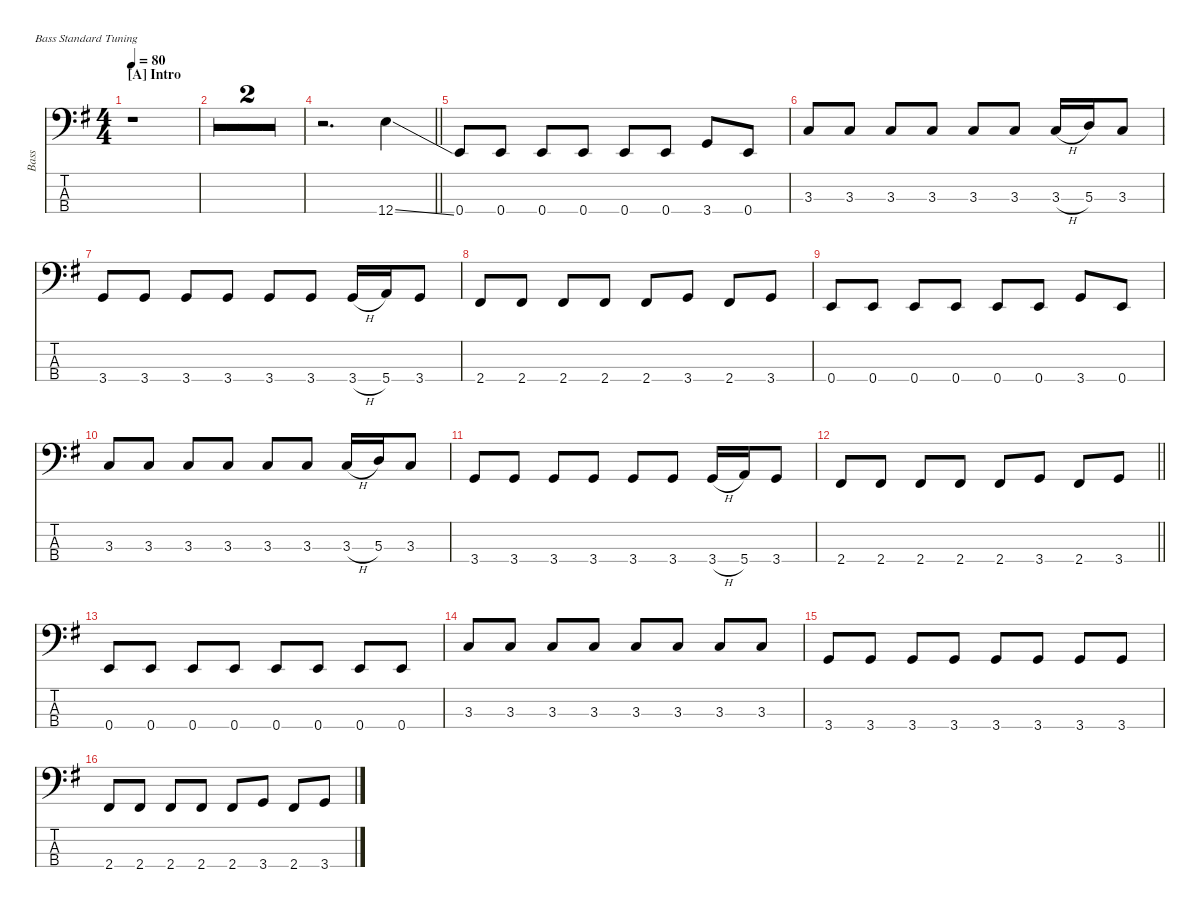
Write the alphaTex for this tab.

\hideDynamics
\bracketExtendMode nobrackets
\otherSystemsTrackNameOrientation horizontal
\track ("Bass" "Bass") {defaultSystemsLayout 8 multiBarRest instrument electricbassfinger}
\staff {score tabs}
\tuning (G2 D2 A1 E1)
\ts (4 4)
\section ("A" "Intro")
\tempo 80
\clef f4
\ks g
r.1{dy f instrument electricbassfinger beam Down} |
r.1{beam Down} |
r.1{beam Down} |
\barLineRight lightlight
r.2{d beam Down} 12.4{ss acc forcenatural}.4{beam Down} |
0.4{acc forcenatural}.8{beam Up} 0.4{acc forcenatural}.8{beam Up} 0.4{acc forcenatural}.8{beam Up} 0.4{acc forcenatural}.8{beam Up} 0.4{acc forcenatural}.8{beam Up} 0.4{acc forcenatural}.8{beam Up} 3.4{acc forcenatural}.8{beam Up} 0.4{acc forcenatural}.8{beam Up} |
3.3{acc forcenatural}.8{beam Up} 3.3{acc forcenatural}.8{beam Up} 3.3{acc forcenatural}.8{beam Up} 3.3{acc forcenatural}.8{beam Up} 3.3{acc forcenatural}.8{beam Up} 3.3{acc forcenatural}.8{beam Up} 3.3{h acc forcenatural}.16{beam Up} 5.3{acc forcenatural}.16{beam Up} 3.3{acc forcenatural}.8{beam Up} |
3.4{acc forcenatural}.8{beam Up} 3.4{acc forcenatural}.8{beam Up} 3.4{acc forcenatural}.8{beam Up} 3.4{acc forcenatural}.8{beam Up} 3.4{acc forcenatural}.8{beam Up} 3.4{acc forcenatural}.8{beam Up} 3.4{h acc forcenatural}.16{beam Up} 5.4{acc forcenatural}.16{beam Up} 3.4{acc forcenatural}.8{beam Up} |
2.4{acc #}.8{beam Up} 2.4{acc #}.8{beam Up} 2.4{acc #}.8{beam Up} 2.4{acc #}.8{beam Up} 2.4{acc #}.8{beam Up} 3.4{acc forcenatural}.8{beam Up} 2.4{acc #}.8{beam Up} 3.4{acc forcenatural}.8{beam Up} |
0.4{acc forcenatural}.8{beam Up} 0.4{acc forcenatural}.8{beam Up} 0.4{acc forcenatural}.8{beam Up} 0.4{acc forcenatural}.8{beam Up} 0.4{acc forcenatural}.8{beam Up} 0.4{acc forcenatural}.8{beam Up} 3.4{acc forcenatural}.8{beam Up} 0.4{acc forcenatural}.8{beam Up} |
3.3{acc forcenatural}.8{beam Up} 3.3{acc forcenatural}.8{beam Up} 3.3{acc forcenatural}.8{beam Up} 3.3{acc forcenatural}.8{beam Up} 3.3{acc forcenatural}.8{beam Up} 3.3{acc forcenatural}.8{beam Up} 3.3{h acc forcenatural}.16{beam Up} 5.3{acc forcenatural}.16{beam Up} 3.3{acc forcenatural}.8{beam Up} |
3.4{acc forcenatural}.8{beam Up} 3.4{acc forcenatural}.8{beam Up} 3.4{acc forcenatural}.8{beam Up} 3.4{acc forcenatural}.8{beam Up} 3.4{acc forcenatural}.8{beam Up} 3.4{acc forcenatural}.8{beam Up} 3.4{h acc forcenatural}.16{beam Up} 5.4{acc forcenatural}.16{beam Up} 3.4{acc forcenatural}.8{beam Up} |
\barLineRight lightlight
2.4{acc #}.8{beam Up} 2.4{acc #}.8{beam Up} 2.4{acc #}.8{beam Up} 2.4{acc #}.8{beam Up} 2.4{acc #}.8{beam Up} 3.4{acc forcenatural}.8{beam Up} 2.4{acc #}.8{beam Up} 3.4{acc forcenatural}.8{beam Up} |
0.4{acc forcenatural}.8{beam Up} 0.4{acc forcenatural}.8{beam Up} 0.4{acc forcenatural}.8{beam Up} 0.4{acc forcenatural}.8{beam Up} 0.4{acc forcenatural}.8{beam Up} 0.4{acc forcenatural}.8{beam Up} 0.4{acc forcenatural}.8{beam Up} 0.4{acc forcenatural}.8{beam Up} |
3.3{acc forcenatural}.8{beam Up} 3.3{acc forcenatural}.8{beam Up} 3.3{acc forcenatural}.8{beam Up} 3.3{acc forcenatural}.8{beam Up} 3.3{acc forcenatural}.8{beam Up} 3.3{acc forcenatural}.8{beam Up} 3.3{acc forcenatural}.8{beam Up} 3.3{acc forcenatural}.8{beam Up} |
3.4{acc forcenatural}.8{beam Up} 3.4{acc forcenatural}.8{beam Up} 3.4{acc forcenatural}.8{beam Up} 3.4{acc forcenatural}.8{beam Up} 3.4{acc forcenatural}.8{beam Up} 3.4{acc forcenatural}.8{beam Up} 3.4{acc forcenatural}.8{beam Up} 3.4{acc forcenatural}.8{beam Up} |
2.4{acc #}.8{beam Up} 2.4{acc #}.8{beam Up} 2.4{acc #}.8{beam Up} 2.4{acc #}.8{beam Up} 2.4{acc #}.8{beam Up} 3.4{acc forcenatural}.8{beam Up} 2.4{acc #}.8{beam Up} 3.4{acc forcenatural}.8{beam Up}
